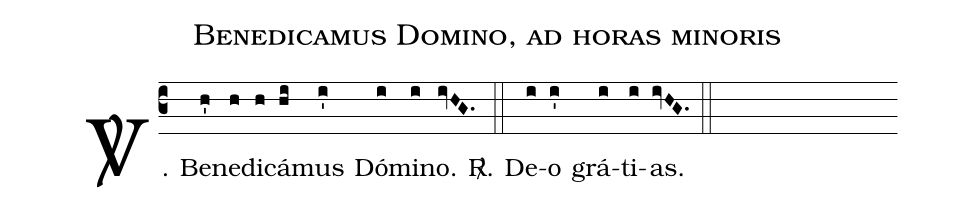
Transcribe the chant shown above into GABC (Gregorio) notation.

name: Benedicamus Domino, ad horas minoris;
%%
(c3)
<sp>V/</sp>. Be(h')ne(h)di(h)cá(hi)mus(i') Dó(i)mi(i)no.(ivHG.) <sp>R/</sp>.(::)
De(i)o(i') grá(i)ti(i)as.(ivHG.) (::)
